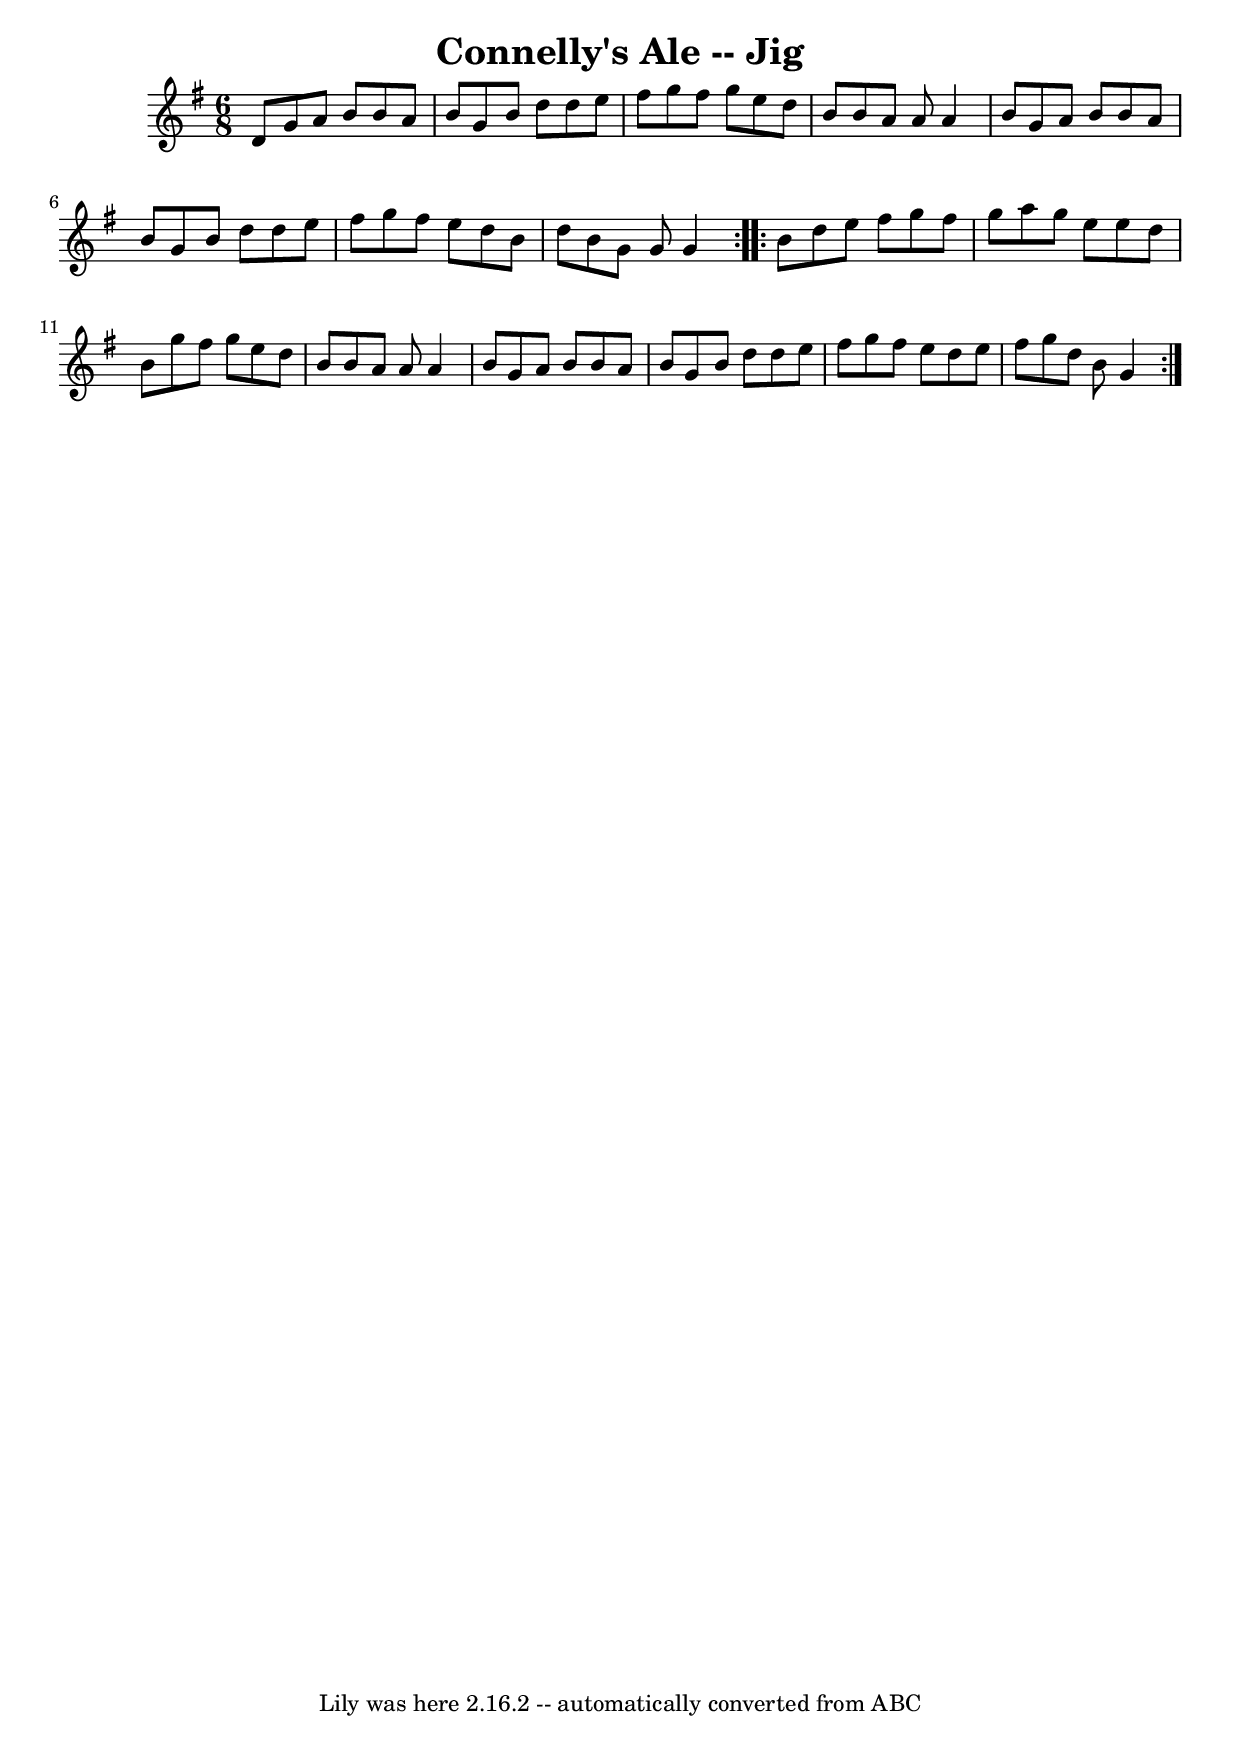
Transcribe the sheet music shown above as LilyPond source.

\version "2.16.2"
\include "Mammoth.ily"
\header {
	%% book = "Ryan's Mammoth Collection"
	crossRefNumber = "1"
	footnotes = "\\\\111 622"
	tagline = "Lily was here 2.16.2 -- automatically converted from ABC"
	title = "Connelly's Ale -- Jig"
}
voicedefault =  {


\repeat volta 2 {
\time 6/8 
\key g \major d'8  |
 g'8 a'8 b'8 b'8 a'8    
b'8    |
 g'8 b'8 d''8 d''8 e''8 fis''8    |
   
g''8 fis''8 g''8 e''8 d''8 b'8    |
 b'8 a'8 a'8   
 a'4 b'8    |
 g'8 a'8 b'8 b'8 a'8 b'8    |
  
 g'8 b'8 d''8 d''8 e''8 fis''8    |
 g''8 fis''8    
e''8 d''8 b'8 d''8    |
 b'8 g'8 g'8 g'4  }     
\repeat volta 2 { b'8  |
 d''8 e''8 fis''8 g''8 fis''8  
 g''8    |
 a''8 g''8 e''8 e''8 d''8 b'8    |
   
g''8 fis''8 g''8 e''8 d''8 b'8    |
 b'8 a'8 a'8   
 a'4 b'8    |
 g'8 a'8 b'8 b'8 a'8 b'8    |
  
 g'8 b'8 d''8 d''8 e''8 fis''8    |
 g''8 fis''8    
e''8 d''8 e''8 fis''8    |
 g''8 d''8 b'8 g'4  }   
}

\score{
    <<

	\context Staff="default"
	{
	    \voicedefault 
	}

    >>
	\layout {
	}
	\midi {}
}
